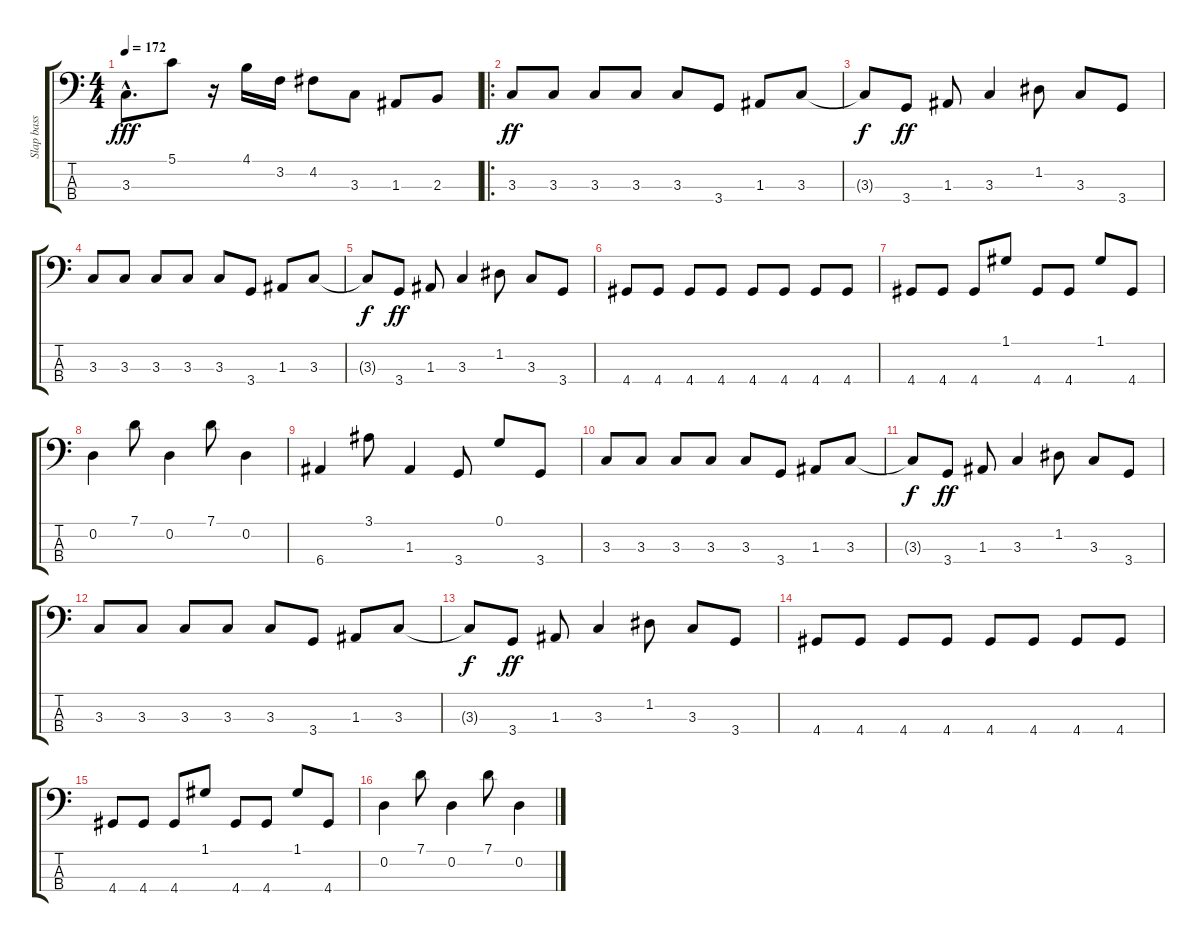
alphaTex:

\track ("Slap bass" "Slap bass") {instrument slapbass1}
\staff {score tabs}
\tuning (G2 D2 A1 E1) {hide}
\ts (4 4)
\tempo 172
\clef f4
\ks c
3.3{hac}.8{d dy fff instrument slapbass1} 5.1.8 r.16 4.1.16 3.2.16 4.2.8 3.3.8 1.3.8 2.3.8 |
\ro
3.3.8{dy ff} 3.3.8 3.3.8 3.3.8 3.3.8 3.4.8 1.3.8 3.3.8 |
3.3{t}.8{dy f} 3.4.8{dy ff} 1.3.8 3.3.4 1.2.8 3.3.8 3.4.8 |
3.3.8 3.3.8 3.3.8 3.3.8 3.3.8 3.4.8 1.3.8 3.3.8 |
3.3{t}.8{dy f} 3.4.8{dy ff} 1.3.8 3.3.4 1.2.8 3.3.8 3.4.8 |
4.4.8 4.4.8 4.4.8 4.4.8 4.4.8 4.4.8 4.4.8 4.4.8 |
4.4.8 4.4.8 4.4.8 1.1.8 4.4.8 4.4.8 1.1.8 4.4.8 |
0.2.4 7.1.8 0.2.4 7.1.8 0.2.4 |
6.4.4 3.1.8 1.3.4 3.4.8 0.1.8 3.4.8 |
3.3.8 3.3.8 3.3.8 3.3.8 3.3.8 3.4.8 1.3.8 3.3.8 |
3.3{t}.8{dy f} 3.4.8{dy ff} 1.3.8 3.3.4 1.2.8 3.3.8 3.4.8 |
3.3.8 3.3.8 3.3.8 3.3.8 3.3.8 3.4.8 1.3.8 3.3.8 |
3.3{t}.8{dy f} 3.4.8{dy ff} 1.3.8 3.3.4 1.2.8 3.3.8 3.4.8 |
4.4.8 4.4.8 4.4.8 4.4.8 4.4.8 4.4.8 4.4.8 4.4.8 |
4.4.8 4.4.8 4.4.8 1.1.8 4.4.8 4.4.8 1.1.8 4.4.8 |
0.2.4 7.1.8 0.2.4 7.1.8 0.2.4
